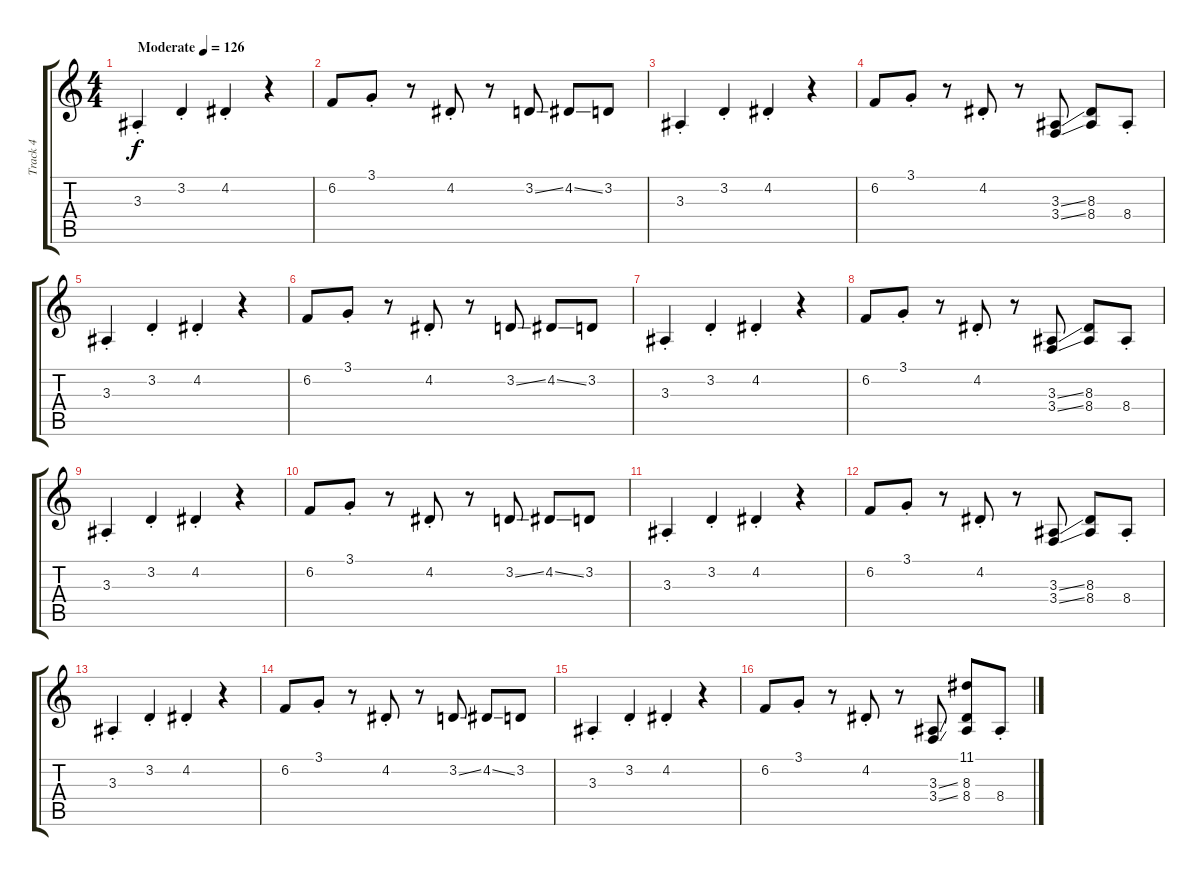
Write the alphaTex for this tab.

\track ("Track 4" "Track 4") {instrument vibraphone}
\staff {score tabs}
\tuning (E4 B3 G3 D3 A2 E2) {hide}
\ts (4 4)
\tempo (126 "Moderate")
\clef g2
\ks c
3.3{st}.4{dy f instrument vibraphone} 3.2{st}.4 4.2{st}.4 r.4 |
6.2.8 3.1{st}.8 r.8 4.2{st}.8 r.8 3.2{ss}.8 4.2{ss}.8 3.2.8 |
3.3{st}.4 3.2{st}.4 4.2{st}.4 r.4 |
6.2.8 3.1{st}.8 r.8 4.2{st}.8 r.8 (3.3{ss} 3.4{ss}).8 (8.3 8.4).8 8.4{st}.8 |
3.3{st}.4 3.2{st}.4 4.2{st}.4 r.4 |
6.2.8 3.1{st}.8 r.8 4.2{st}.8 r.8 3.2{ss}.8 4.2{ss}.8 3.2.8 |
3.3{st}.4 3.2{st}.4 4.2{st}.4 r.4 |
6.2.8 3.1{st}.8 r.8 4.2{st}.8 r.8 (3.3{ss} 3.4{ss}).8 (8.3 8.4).8 8.4{st}.8 |
3.3{st}.4 3.2{st}.4 4.2{st}.4 r.4 |
6.2.8 3.1{st}.8 r.8 4.2{st}.8 r.8 3.2{ss}.8 4.2{ss}.8 3.2.8 |
3.3{st}.4 3.2{st}.4 4.2{st}.4 r.4 |
6.2.8 3.1{st}.8 r.8 4.2{st}.8 r.8 (3.3{ss} 3.4{ss}).8 (8.3 8.4).8 8.4{st}.8 |
3.3{st}.4 3.2{st}.4 4.2{st}.4 r.4 |
6.2.8 3.1{st}.8 r.8 4.2{st}.8 r.8 3.2{ss}.8 4.2{ss}.8 3.2.8 |
3.3{st}.4 3.2{st}.4 4.2{st}.4 r.4 |
6.2.8 3.1{st}.8 r.8 4.2{st}.8 r.8 (3.3{ss} 3.4{ss}).8 (11.1 8.3 8.4).8 8.4{st}.8
